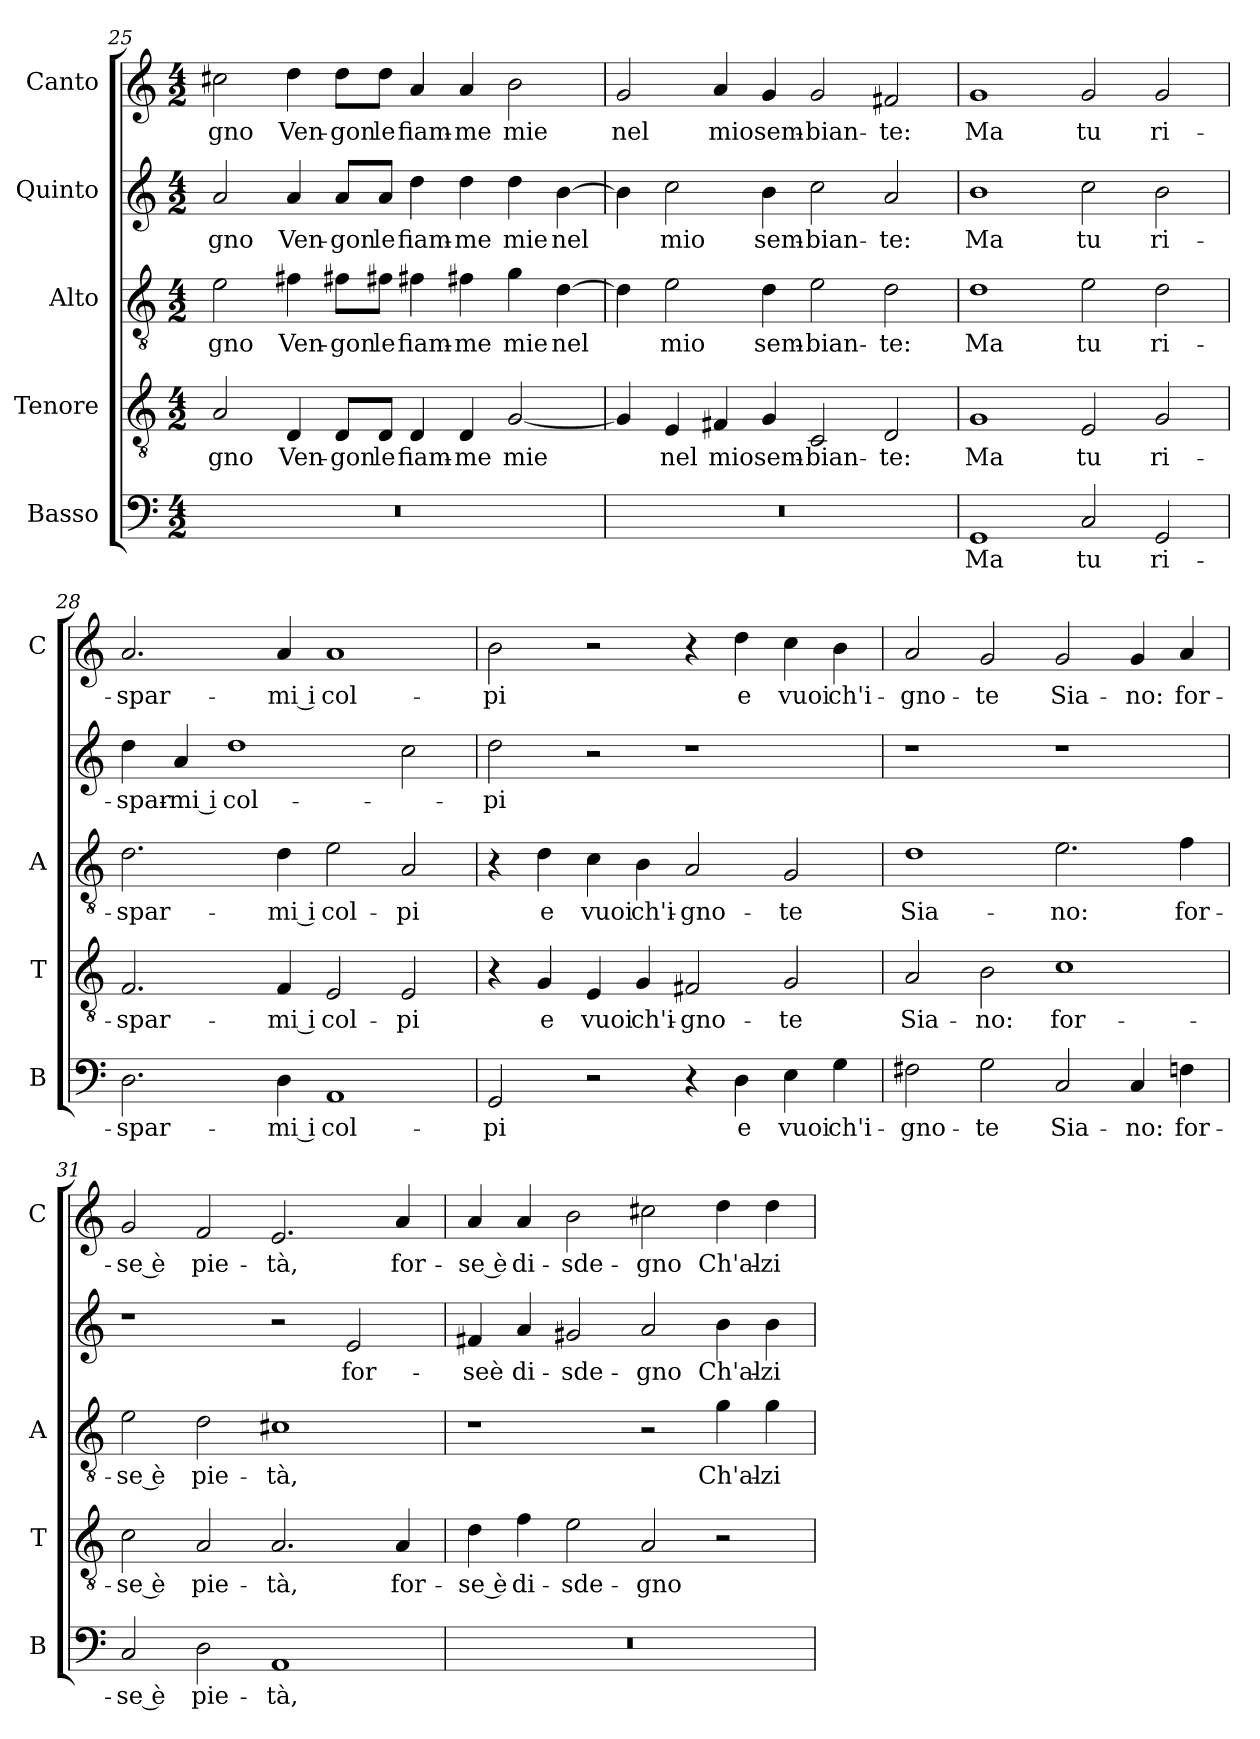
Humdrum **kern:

**kern	**text	**kern	**text	**kern	**text	**kern	**text	**kern	**text
*part5	*part5	*part4	*part4	*part3	*part3	*part2	*part2	*part1	*part1
*staff5	*staff5	*staff4	*staff4	*staff3	*staff3	*staff2	*staff2	*staff1	*staff1
*I"Basso	*	*I"Tenore	*	*I"Alto	*	*I"Quinto	*	*I"Canto	*
*I'B	*	*I'T	*	*I'A	*	*	*	*I'C	*
*clefF4	*	*clefGv2	*	*clefGv2	*	*clefG2	*	*clefG2	*
*k[]	*	*k[]	*	*k[]	*	*k[]	*	*k[]	*
*C:	*	*C:	*	*C:	*	*C:	*	*C:	*
*M4/2	*	*M4/2	*	*M4/2	*	*M4/2	*	*M4/2	*
=25	=25	=25	=25	=25	=25	=25	=25	=25	=25
0r	.	2A	-gno	2e	-gno	2a	-gno	2cc#X	-gno
.	.	4D	Ven-	4f#X	Ven-	4a	Ven-	4dd	Ven-
.	.	8D/L	-gon	8f#X\L	-gon	8a/L	-gon	8dd\L	-gon
.	.	8D/J	le	8f#X\J	le	8a/J	le	8dd\J	le
.	.	4D	fiam-	4f#X	fiam-	4dd	fiam-	4a	fiam-
.	.	4D	-me	4f#X	-me	4dd	-me	4a	-me
.	.	[2G	mie	4g	mie	4dd	mie	2b	mie
.	.	.	.	[4d	nel	[4b	nel	.	.
=26	=26	=26	=26	=26	=26	=26	=26	=26	=26
0r	.	4G]	.	4d]	.	4b]	.	2g	nel
.	.	4E	nel	2e	mio	2cc	mio	.	.
.	.	4F#X	mio	.	.	.	.	4a	mio
.	.	4G	sem-	4d	sem-	4b	sem-	4g	sem-
.	.	2C	-bian-	2e	-bian-	2cc	-bian-	2g	-bian-
.	.	2D	-te:	2d	-te:	2a	-te:	2f#X	-te:
=27	=27	=27	=27	=27	=27	=27	=27	=27	=27
1GG	Ma	1G	Ma	1d	Ma	1b	Ma	1g	Ma
2C	tu	2E	tu	2e	tu	2cc	tu	2g	tu
2GG	ri-	2G	ri-	2d	ri-	2b	ri-	2g	ri-
=28	=28	=28	=28	=28	=28	=28	=28	=28	=28
2.D	-spar-	2.F	-spar-	2.d	-spar-	4dd	-spar-	2.a	-spar-
.	.	.	.	.	.	4a	-mi i	.	.
.	.	.	.	.	.	1dd	col-	.	.
4D	-mi i	4F	-mi i	4d	-mi i	.	.	4a	-mi i
1AA	col-	2E	col-	2e	col-	.	.	1a	col-
.	.	2E	-pi	2A	-pi	2cc	.	.	.
=29	=29	=29	=29	=29	=29	=29	=29	=29	=29
2GG	-pi	4r	.	4r	.	2dd	-pi	2b	-pi
.	.	4G	e	4d	e	.	.	.	.
2r	.	4E	vuoi	4c	vuoi	2r	.	2r	.
.	.	4G	ch'i-	4B	ch'i-	.	.	.	.
4r	.	2F#X	-gno-	2A	-gno-	1r	.	4r	.
4D	e	.	.	.	.	.	.	4dd	e
4E	vuoi	2G	-te	2G	-te	.	.	4cc	vuoi
4G	ch'i-	.	.	.	.	.	.	4b	ch'i-
=30	=30	=30	=30	=30	=30	=30	=30	=30	=30
2F#X	-gno-	2A	Sia-	1d	Sia-	1r	.	2a	-gno-
2G	-te	2B	-no:	.	.	.	.	2g	-te
2C	Sia-	1c	for-	2.e	-no:	1r	.	2g	Sia-
4C	-no:	.	.	.	.	.	.	4g	-no:
4Fn	for-	.	.	4f	for-	.	.	4a	for-
=31	=31	=31	=31	=31	=31	=31	=31	=31	=31
2C	-se è	2c	-se è	2e	-se è	1r	.	2g	-se è
2D	pie-	2A	pie-	2d	pie-	.	.	2f	pie-
1AA	-tà,	2.A	-tà,	1c#X	-tà,	2r	.	2.e	-tà,
.	.	.	.	.	.	2e	for-	.	.
.	.	4A	for-	.	.	.	.	4a	for-
=32	=32	=32	=32	=32	=32	=32	=32	=32	=32
0r	.	4d	-se è	1r	.	4f#X	-seè	4a	-se è
.	.	4f	di-	.	.	4a	di-	4a	di-
.	.	2e	-sde-	.	.	2g#X	-sde-	2b	-sde-
.	.	2A	-gno	2r	.	2a	-gno	2cc#X	-gno
.	.	2r	.	4g	Ch'al-	4b	Ch'al-	4dd	Ch'al-
.	.	.	.	4g	-zi	4b	-zi	4dd	-zi
=	=	=	=	=	=	=	=	=	=
*-	*-	*-	*-	*-	*-	*-	*-	*-	*-
